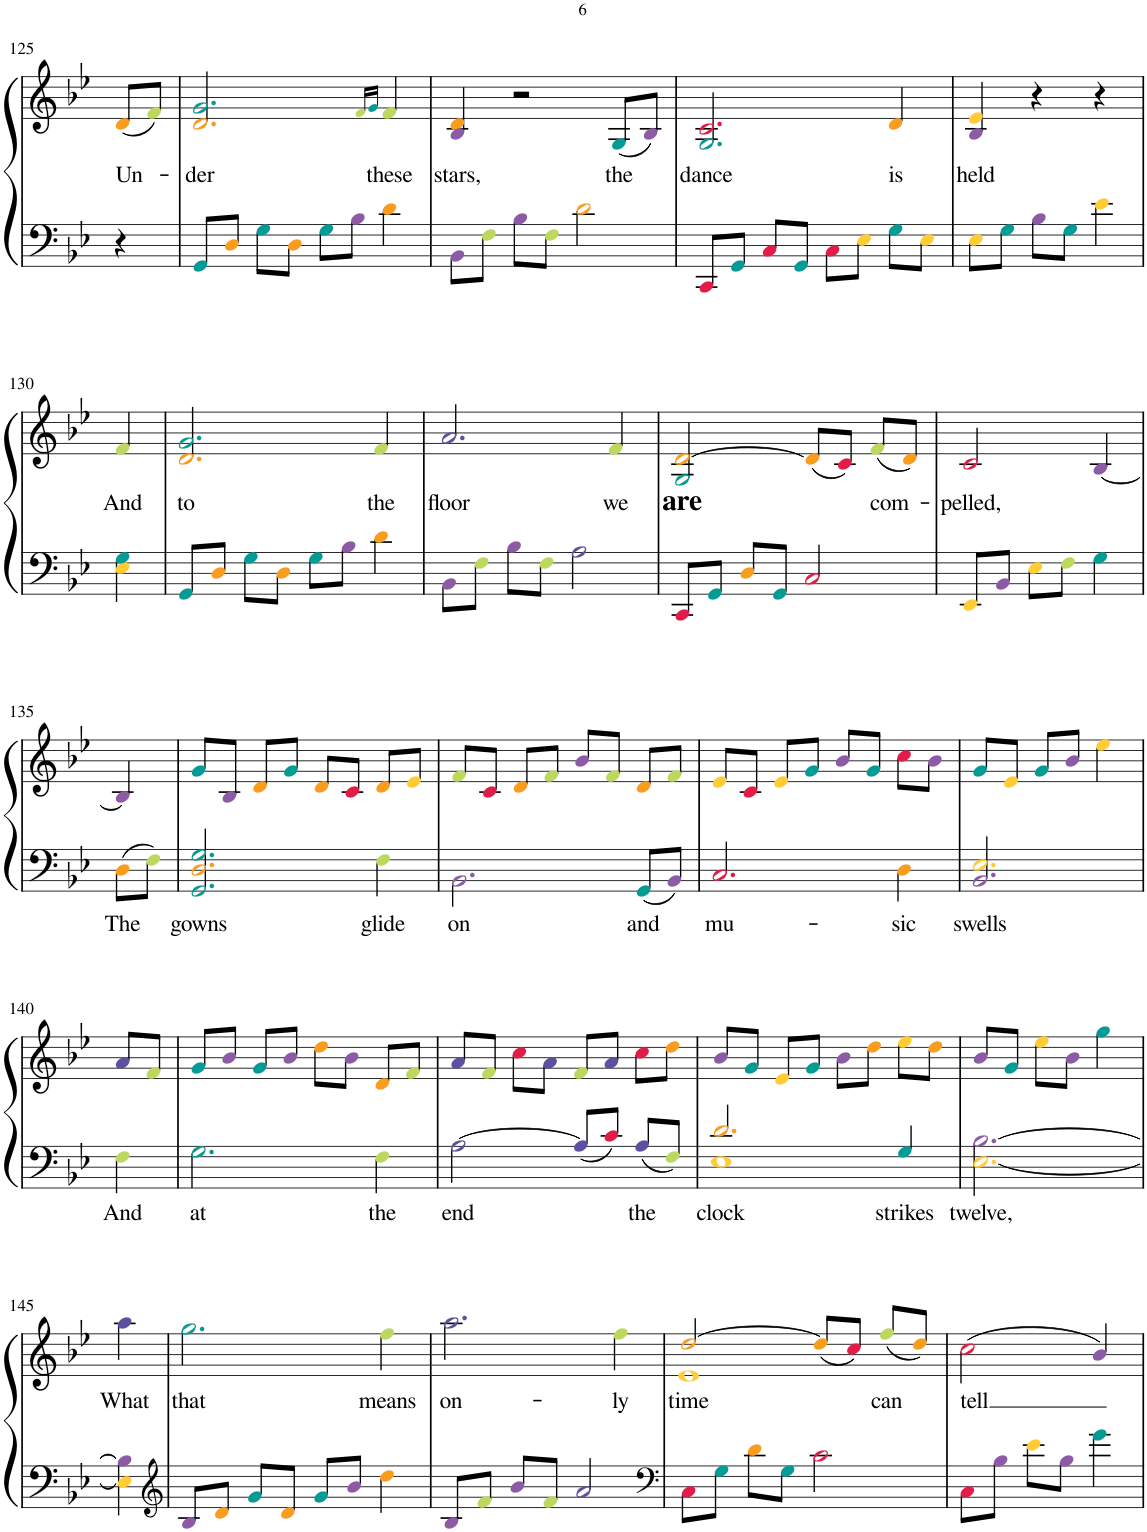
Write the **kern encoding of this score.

**kern	**text	**kern	**text
*part1	*part1	*part1	*part1
*staff2	*staff2	*staff1	*staff1
*I"Piano	*	*	*
*I'Pno.	*	*	*
!!LO:PB:g=z
*clefF4	*	*clefG2	*
*k[b-e-]	*	*k[b-e-]	*
*M4/4	*	*M4/4	*
=125	=125	=125	=125
!	!	!	!LO:LY:b
4r	.	(8di/L	Un-
.	.	8fj/J)	.
=126	=126	=126	=126
!	!	!	!LO:LY:b
8GGZ/L	.	2.di/ 2.gZ/	-der
8Di/J	.	.	.
8GZ\L	.	.	.
8Di\J	.	.	.
8GZ\L	.	.	.
8B-V\J	.	.	.
.	.	16qfj/LL	.
.	.	16qgZ/JJ	.
!	!	!	!LO:LY:b
4di\	.	4fj/	these
=127	=127	=127	=127
!	!	!	!LO:LY:b
8BB-V\L	.	4B-V/ 4di/	stars,
8Fj\J	.	.	.
8B-V\L	.	2r	.
8Fj\J	.	.	.
2di\	.	.	.
!	!	!	!LO:LY:b
.	.	(8GZ/L	the
.	.	8B-V/J)	.
=128	=128	=128	=128
!	!	!	!LO:LY:b
8CCN/L	.	2.GZ/ 2.cN/	dance
8GGZ/J	.	.	.
8CN/L	.	.	.
8GGZ/J	.	.	.
8CN\L	.	.	.
8E-l\J	.	.	.
!	!	!	!LO:LY:b
8GZ\L	.	4di/	is
8E-l\J	.	.	.
=129	=129	=129	=129
!	!	!	!LO:LY:b
8E-l\L	.	4B-V/ 4e-l/	held
8GZ\J	.	.	.
8B-V\L	.	4r	.
8GZ\J	.	.	.
4e-l\	.	4r	.
!!LO:LB:g=z
=130	=130	=130	=130
!	!	!	!LO:LY:b
4E-l\ 4GZ\	.	4fj/	And
=131	=131	=131	=131
!	!	!	!LO:LY:b
8GGZ/L	.	2.di/ 2.gZ/	to
8Di/J	.	.	.
8GZ\L	.	.	.
8Di\J	.	.	.
8GZ\L	.	.	.
8B-V\J	.	.	.
!	!	!	!LO:LY:b
4di\	.	4fj/	the
=132	=132	=132	=132
!	!	!	!LO:LY:b
8BB-V\L	.	2.a!/	floor
8Fj\J	.	.	.
8B-V\L	.	.	.
8Fj\J	.	.	.
2A!\	.	.	.
!	!	!	!LO:LY:b
.	.	4fj/	we
=133	=133	=133	=133
!	!	!	!LO:LY:b
8CCN/L	.	2GZ/ [2di/	are
8GGZ/J	.	.	.
8Di/L	.	.	.
8GGZ/J	.	.	.
2CN/	.	(8di/L]	.
.	.	8cN/J)	.
!	!	!	!LO:LY:b
.	.	(8fj/L	com-
.	.	8di/J)	.
=134	=134	=134	=134
!	!	!	!LO:LY:b
8EE-l/L	.	2cN/	-pelled,
8BB-V/J	.	.	.
8E-l\L	.	.	.
8Fj\J	.	.	.
4GZ\	.	[4B-V/	.
!!LO:LB:g=z
=135	=135	=135	=135
!	!LO:LY:b	!	!
8Di\L	The	4B-V/]	.
8Fj\J	.	.	.
=136	=136	=136	=136
!	!LO:LY:b	!	!
2.GGZ/ 2.Di/ 2.GZ/	gowns	8gZ/L	.
.	.	8B-V/J	.
.	.	8di/L	.
.	.	8gZ/J	.
.	.	8di/L	.
.	.	8cN/J	.
!	!LO:LY:b	!	!
4Fj\	glide	8di/L	.
.	.	8e-l/J	.
=137	=137	=137	=137
!	!LO:LY:b	!	!
2.BB-V\	on	8fj/L	.
.	.	8cN/J	.
.	.	8di/L	.
.	.	8fj/J	.
.	.	8b-V/L	.
.	.	8fj/J	.
!	!LO:LY:b	!	!
8GGZ/L	and	8di/L	.
8BB-V/J	.	8fj/J	.
=138	=138	=138	=138
!	!LO:LY:b	!	!
2.CN/	mu-	8e-l/L	.
.	.	8cN/J	.
.	.	8e-l/L	.
.	.	8gZ/J	.
.	.	8b-V/L	.
.	.	8gZ/J	.
!	!LO:LY:b	!	!
4Di\	-sic	8ccN\L	.
.	.	8b-V\J	.
=139	=139	=139	=139
!	!LO:LY:b	!	!
2.BB-V/ 2.E-l/	swells	8gZ/L	.
.	.	8e-l/J	.
.	.	8gZ/L	.
.	.	8b-V/J	.
.	.	4ee-l\	.
!!LO:LB:g=z
=140	=140	=140	=140
!	!LO:LY:b	!	!
4Fj\	And	8a!/L	.
.	.	8fj/J	.
=141	=141	=141	=141
!	!LO:LY:b	!	!
2.GZ\	at	8gZ/L	.
.	.	8b-V/J	.
.	.	8gZ/L	.
.	.	8b-V/J	.
.	.	8ddi\L	.
.	.	8b-V\J	.
!	!LO:LY:b	!	!
4Fj\	the	8di/L	.
.	.	8fj/J	.
=142	=142	=142	=142
!	!LO:LY:b	!	!
[2A!\	end	8a!/L	.
.	.	8fj/J	.
.	.	8ccN\L	.
.	.	8a!\J	.
8A!/L]	.	8fj/L	.
8cN/J	.	8a!/J	.
!	!LO:LY:b	!	!
8A!/L	the	8ccN\L	.
8Fj/J	.	8ddi\J	.
=143	=143	=143	=143
!	!LO:LY:b	!	!
*^	*	*	*
2.di/	1E-l	clock	8b-V/L	.
.	.	.	8gZ/J	.
.	.	.	8e-l/L	.
.	.	.	8gZ/J	.
.	.	.	8b-V\L	.
.	.	.	8ddi\J	.
!	!	!LO:LY:b	!	!
4GZ/	.	strikes	8ee-l\L	.
.	.	.	8ddi\J	.
*v	*v	*	*	*
=144	=144	=144	=144
!	!LO:LY:b	!	!
[2.E-l\ [2.B-V\	twelve,	8b-V/L	.
.	.	8gZ/J	.
.	.	8ee-l\L	.
.	.	8b-V\J	.
.	.	4ggZ\	.
!!LO:LB:g=z
=145	=145	=145	=145
!	!	!	!LO:LY:b
4E-l\] 4B-V\]	.	4aa!\	What
=146	=146	=146	=146
*clefG2	*	*	*
!	!	!	!LO:LY:b
8B-V/L	.	2.ggZ\	that
8di/J	.	.	.
8gZ/L	.	.	.
8di/J	.	.	.
8gZ/L	.	.	.
8b-V/J	.	.	.
!	!	!	!LO:LY:b
4ddi\	.	4ffj\	means
=147	=147	=147	=147
!	!	!	!LO:LY:b
8B-V/L	.	2.aa!\	on-
8fj/J	.	.	.
8b-V/L	.	.	.
8fj/J	.	.	.
2a!/	.	.	.
!	!	!	!LO:LY:b
.	.	4ffj\	-ly
=148	=148	=148	=148
*clefF4	*	*	*
!	!	!	!LO:LY:b
*	*	*^	*
8CN\L	.	[2ddi/	1e-l	time
8GZ\J	.	.	.	.
8di\L	.	.	.	.
8GZ\J	.	.	.	.
2cN\	.	(<8ddi/L]	.	.
.	.	8ccN/J)	.	.
!	!	!	!	!LO:LY:b
.	.	(<8ffj/L	.	can
.	.	8ddi/J)	.	.
*	*	*v	*v	*
=149	=149	=149	=149
!	!	!	!LO:LY:b
8CN\L	.	(2ccN\	tell
8B-V\J	.	.	.
8e-l\L	.	.	.
8B-V\J	.	.	.
4gZ\	.	4b-V/)	.
=	=	=	=
*-	*-	*-	*-
